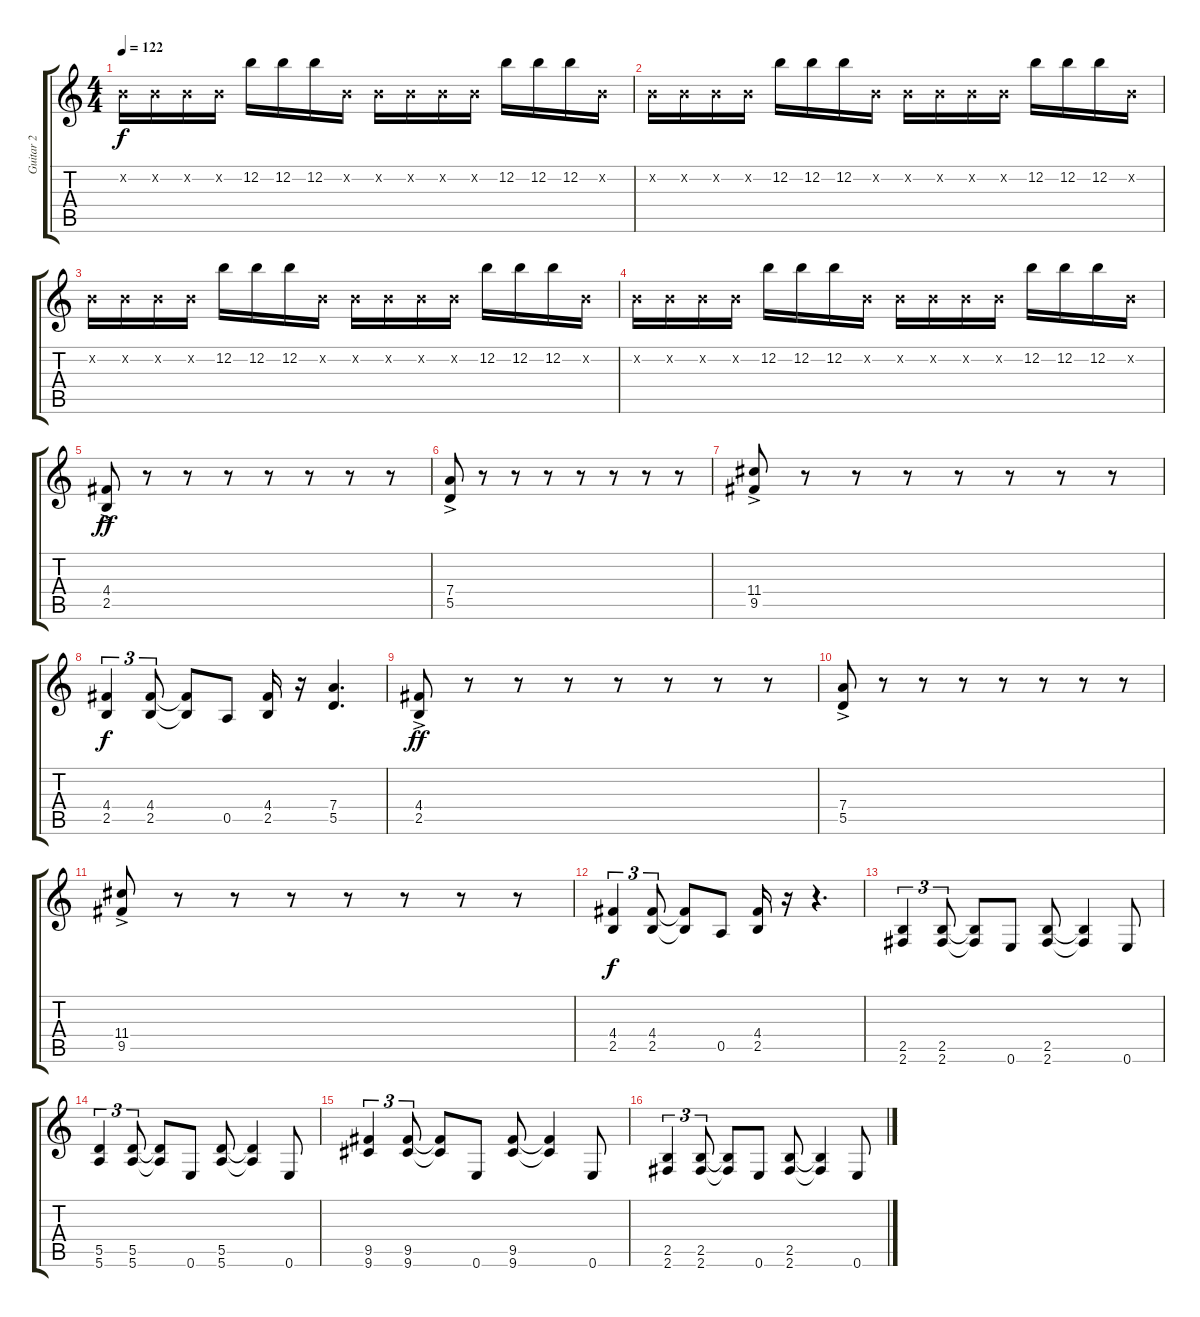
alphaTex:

\track ("Guitar 2" "Guitar 2") {instrument distortionguitar}
\staff {score tabs}
\tuning (E4 B3 G3 D3 A2 E2) {hide}
\ts (4 4)
\tempo 122
\clef g2
\ks c
0.2{x}.16{dy f} 0.2{x}.16 0.2{x}.16 0.2{x}.16 12.2.16 12.2.16 12.2.16 0.2{x}.16 0.2{x}.16 0.2{x}.16 0.2{x}.16 0.2{x}.16 12.2.16 12.2.16 12.2.16 0.2{x}.16 |
0.2{x}.16 0.2{x}.16 0.2{x}.16 0.2{x}.16 12.2.16 12.2.16 12.2.16 0.2{x}.16 0.2{x}.16 0.2{x}.16 0.2{x}.16 0.2{x}.16 12.2.16 12.2.16 12.2.16 0.2{x}.16 |
0.2{x}.16 0.2{x}.16 0.2{x}.16 0.2{x}.16 12.2.16 12.2.16 12.2.16 0.2{x}.16 0.2{x}.16 0.2{x}.16 0.2{x}.16 0.2{x}.16 12.2.16 12.2.16 12.2.16 0.2{x}.16 |
0.2{x}.16 0.2{x}.16 0.2{x}.16 0.2{x}.16 12.2.16 12.2.16 12.2.16 0.2{x}.16 0.2{x}.16 0.2{x}.16 0.2{x}.16 0.2{x}.16 12.2.16 12.2.16 12.2.16 0.2{x}.16 |
(4.4{ac} 2.5{ac}).8{dy ff} r.8 r.8 r.8 r.8 r.8 r.8 r.8 |
(7.4{ac} 5.5{ac}).8 r.8 r.8 r.8 r.8 r.8 r.8 r.8 |
(11.4{ac} 9.5{ac}).8 r.8 r.8 r.8 r.8 r.8 r.8 r.8 |
(4.4 2.5).4{tu (3 2) dy f} (4.4 2.5).8{tu (3 2)} (4.4{t} 2.5{t}).8 0.5.8 (4.4 2.5).16 r.16 (7.4 5.5).4{d} |
(4.4{ac} 2.5{ac}).8{dy ff} r.8 r.8 r.8 r.8 r.8 r.8 r.8 |
(7.4{ac} 5.5{ac}).8 r.8 r.8 r.8 r.8 r.8 r.8 r.8 |
(11.4{ac} 9.5{ac}).8 r.8 r.8 r.8 r.8 r.8 r.8 r.8 |
(4.4 2.5).4{tu (3 2) dy f} (4.4 2.5).8{tu (3 2)} (4.4{t} 2.5{t}).8 0.5.8 (4.4 2.5).16 r.16 r.4{d} |
(2.5 2.6).4{tu (3 2)} (2.5 2.6).8{tu (3 2)} (2.5{t} 2.6{t}).8 0.6.8 (2.5 2.6).8 (2.5{t} 2.6{t}).4 0.6.8 |
(5.5 5.6).4{tu (3 2)} (5.5 5.6).8{tu (3 2)} (5.5{t} 5.6{t}).8 0.6.8 (5.5 5.6).8 (5.5{t} 5.6{t}).4 0.6.8 |
(9.5 9.6).4{tu (3 2)} (9.5 9.6).8{tu (3 2)} (9.5{t} 9.6{t}).8 0.6.8 (9.5 9.6).8 (9.5{t} 9.6{t}).4 0.6.8 |
(2.5 2.6).4{tu (3 2)} (2.5 2.6).8{tu (3 2)} (2.5{t} 2.6{t}).8 0.6.8 (2.5 2.6).8 (2.5{t} 2.6{t}).4 0.6.8
